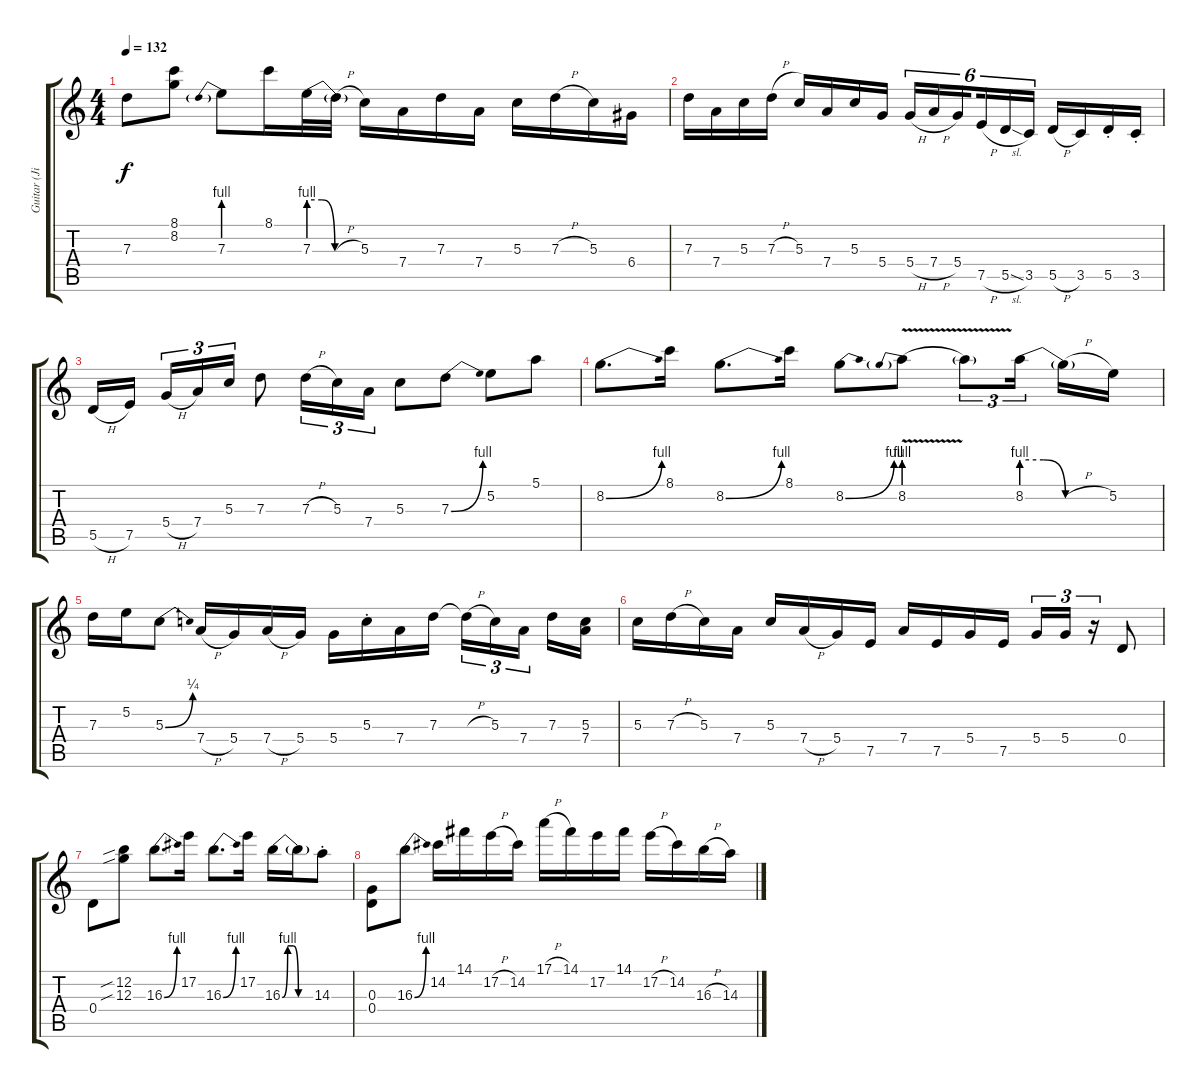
\track ("Guitar (Jimmy Page)" "Guitar (Ji") {instrument distortionguitar}
\staff {score tabs}
\tuning (E4 B3 G3 D3 A2 E2) {hide}
\ts (4 4)
\tempo 132
\clef g2
\ks c
7.3{t}.8{dy f} (8.1 8.2).8 7.3{be (prebend 0 4 60 4)}.8 8.1.16 7.3{be (custom 0 4 15 4 30 0 60 0)}.32 7.3{h t}.32 5.3.16 7.4.16 7.3.16 7.4.16 5.3.16 7.3{h}.16 5.3.16 6.4.16 |
7.3.16 7.4.16 5.3.16 7.3{h}.16 5.3.16 7.4.16 5.3.16 5.4.16 5.4{h}.16{tu (6 4)} 7.4{h}.16{tu (6 4)} 5.4.16{tu (6 4) beam splitsecondary} 7.5{h}.16{tu (6 4)} 5.5{sl}.16{tu (6 4)} 3.5.16{tu (6 4)} 5.5{h}.16 3.5.16 5.5{st}.16 3.5{st}.16 |
5.5{h}.16 7.5.16{beam splitsecondary} 5.4{h}.16{tu (3 2)} 7.4.16{tu (3 2)} 5.3.16{tu (3 2)} 7.3.8 7.3{h}.16{tu (3 2)} 5.3.16{tu (3 2)} 7.4.16{tu (3 2)} 5.3.8 7.3{be (bend 0 0 60 4)}.8 5.2.8 5.1.8 |
8.2{be (bend 0 0 60 4)}.8{d} 8.1.16 8.2{be (bend 0 0 60 4)}.8{d} 8.1.16 8.2{be (bend 0 0 60 4)}.8 8.2{be (prebend 0 4 60 4) v}.8 8.2{t}.8{tu (3 2)} 8.2{be (custom 0 4 15 4 30 0 60 0)}.16{tu (3 2) beam splitsecondary} 8.2{h t}.16 5.2.16 |
7.3.16 5.2.16 5.3{be (bend 0 0 60 1)}.8 7.4{h}.16 5.4.16 7.4{h}.16 5.4.16 5.4.16 5.3{st}.16 7.4.16 7.3.16 7.3{h t}.16{tu (3 2)} 5.3.16{tu (3 2)} 7.4.16{tu (3 2) beam splitsecondary} 7.3.16 (5.3 7.4).16 |
5.3.16 7.3{h}.16 5.3.16 7.4.16 5.3.16 7.4{h}.16 5.4.16 7.5.16 7.4.16 7.5.16 5.4.16 7.5.16 5.4.16{tu (3 2)} 5.4.16{tu (3 2)} r.16{tu (3 2)} 0.4.8 |
0.4.8 (12.2{sib} 12.3{sib}).8 16.3{be (bend 0 0 60 4)}.8{d} 17.2.16 16.3{be (bend 0 0 60 4)}.8{d} 17.2.16 16.3{be (custom 0 0 10 4 20 4 30 0 60 0)}.16 16.3{t}.16 14.3{st}.8 |
(0.3 0.4).8 16.3{be (bend 0 0 60 4)}.8 14.2.16 14.1.16 17.2{h}.16 14.2.16 17.1{h}.16 14.1.16 17.2.16 14.1.16 17.2{h}.16 14.2.16 16.3{h}.16 14.3.16
